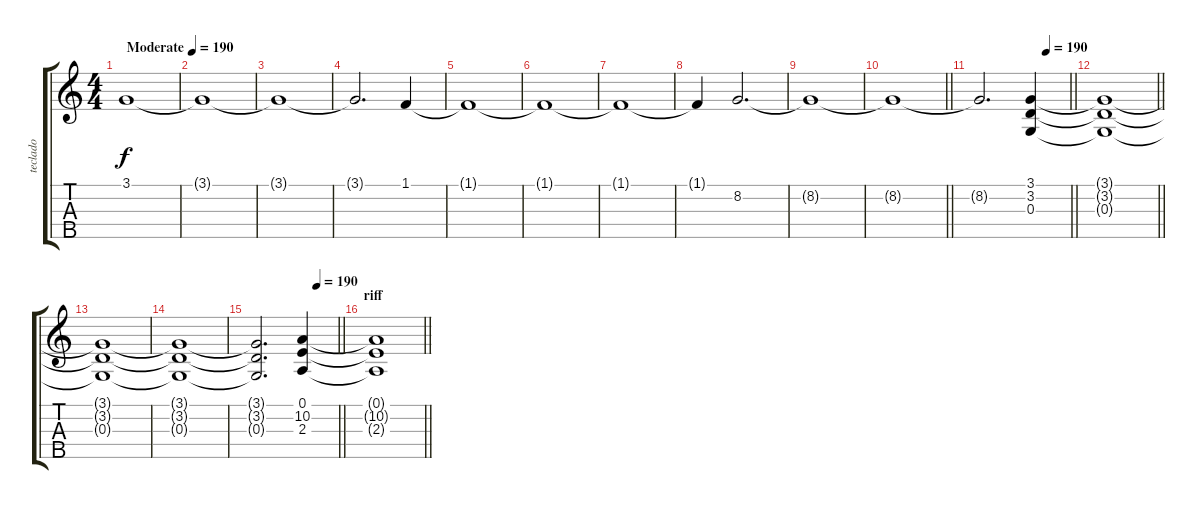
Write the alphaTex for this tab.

\track ("teclado" "teclado") {instrument stringensemble1}
\staff {score tabs}
\tuning (E4 B3 G3 D3 A2) {hide}
\ts (4 4)
\tempo (190 "Moderate")
\tempo 168
\tempo (190 "Moderate")
\clef g2
\ks c
3.1.1{dy f instrument stringensemble1} |
3.1{t}.1 |
3.1{t}.1 |
3.1{t}.2{d} 1.1.4 |
1.1{t}.1 |
1.1{t}.1 |
1.1{t}.1 |
1.1{t}.4 8.2.2{d} |
8.2{t}.1 |
\barLineRight lightlight
8.2{t}.1 |
\section ("" "")
\tempo (190 0.75)
\barLineRight lightlight
8.2{t}.2{d} (3.1 3.2 0.3).4 |
\barLineRight lightlight
(3.1{t} 3.2{t} 0.3{t}).1 |
\section ("" "")
(3.1{t} 3.2{t} 0.3{t}).1 |
(3.1{t} 3.2{t} 0.3{t}).1 |
\tempo (190 0.75)
\barLineRight lightlight
(3.1{t} 3.2{t} 0.3{t}).2{d} (0.1 10.2 2.3).4 |
\section ("" "riff")
\barLineRight lightlight
(0.1{t} 10.2{t} 2.3{t}).1
